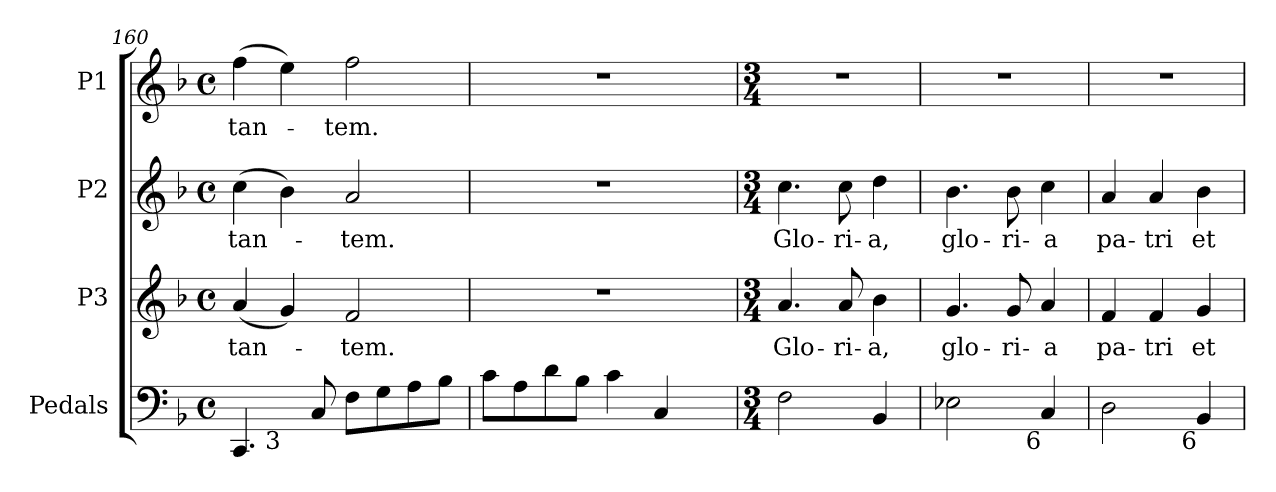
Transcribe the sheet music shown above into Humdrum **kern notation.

**kern	**kern	**text	**kern	**text	**kern	**text
*part4	*part3	*part3	*part2	*part2	*part1	*part1
*staff4	*staff3	*staff3	*staff2	*staff2	*staff1	*staff1
*I"Pedals	*I"P3	*	*I"P2	*	*I"P1	*
*I'Ped.	*	*	*	*	*	*
*clefF4	*clefG2	*	*clefG2	*	*clefG2	*
*k[b-]	*k[b-]	*	*k[b-]	*	*k[b-]	*
*F:	*F:	*	*F:	*	*F:	*
*M4/4	*M4/4	*	*M4/4	*	*M4/4	*
*met(c)	*met(c)	*	*met(c)	*	*met(c)	*
=160	=160	=160	=160	=160	=160	=160
!	!	!LO:LY:b:color=#000000	!	!	!	!
!	!	!	!	!LO:LY:b:color=#000000	!	!
!LO:TX:b:rj:t=6	!	!	!	!	!	!
!LO:TX:t=4	!	!	!	!	!	!
!	!	!	!	!	!	!LO:LY:b:color=#000000
*^	*	*	*	*	*	*
4.CCi/	4ryy	(4ai/	-tan-	(4cci\	-tan-	(4ffi\	-tan-
!	!LO:TX:b:rj:t=3	!	!	!	!	!	!
.	2.ryy	4gi/)	.	4b-i\)	.	4eei\)	.
8Ci/	.	.	.	.	.	.	.
!	!	!	!LO:LY:b:color=#000000	!	!	!	!
!	!	!	!	!	!LO:LY:b:color=#000000	!	!
!	!	!	!	!	!	!	!LO:LY:b:color=#000000
8Fi\L	.	2fi/	-tem.	2ai/	-tem.	2ffi\	-tem.
8Gi\	.	.	.	.	.	.	.
8Ai\	.	.	.	.	.	.	.
8B-i\J	.	.	.	.	.	.	.
*v	*v	*	*	*	*	*	*
=161	=161	=161	=161	=161	=161	=161
*	*	*	*	*	*^	*
8ci\L	1r	.	1r	.	1r	2ryy	.
8Ai\	.	.	.	.	.	.	.
8di\	.	.	.	.	.	.	.
8B-i\J	.	.	.	.	.	.	.
4ci\	.	.	.	.	.	4ryy	.
4Ci/	.	.	.	.	.	8ryy	.
.	.	.	.	.	.	16ryy	.
.	.	.	.	.	.	32ryy	.
.	.	.	.	.	.	64ryy	.
.	.	.	.	.	.	128...ryy	.
.	.	.	.	.	.	1024ryy	.
*	*	*	*	*	*v	*v	*
=162	=162	=162	=162	=162	=162	=162
*M3/4	*M3/4	*	*M3/4	*	*M3/4	*
*	*	*	*	*	*^	*
!	!	!LO:LY:b:color=#000000	!	!	!	!	!
*	*	*	*	*	*v	*v	*
*	*	*	*	*	*^	*
!	!	!	!	!LO:LY:b:color=#000000	!LO:N:vis=1	!	!
*	*	*	*	*	*v	*v	*
2Fi\	4.ai/	Glo-	4.cci\	Glo-	2.r	.
!	!	!LO:LY:b:color=#000000	!	!	!	!
!	!	!	!	!LO:LY:b:color=#000000	!	!
.	8ai/	-ri-	8cci\	-ri-	.	.
!	!	!LO:LY:b:color=#000000	!	!	!	!
!	!	!	!	!LO:LY:b:color=#000000	!	!
4BB-i/	4b-i\	-a,	4ddi\	-a,	.	.
=163	=163	=163	=163	=163	=163	=163
!	!	!LO:LY:b:color=#000000	!	!	!	!
!	!	!	!	!LO:LY:b:color=#000000	!LO:N:vis=1	!
2E-Xi\	4.gi/	glo-	4.b-i\	glo-	2.r	.
!	!	!LO:LY:b:color=#000000	!	!	!	!
!	!	!	!	!LO:LY:b:color=#000000	!	!
.	8gi/	-ri-	8b-i\	-ri-	.	.
!	!	!LO:LY:b:color=#000000	!	!	!	!
!LO:TX:b:rj:t=6	!	!	!	!	!	!
!	!	!	!	!LO:LY:b:color=#000000	!	!
4Ci/	4ai/	-a	4cci\	-a	.	.
=164	=164	=164	=164	=164	=164	=164
!	!	!LO:LY:b:color=#000000	!	!	!	!
!	!	!	!	!LO:LY:b:color=#000000	!LO:N:vis=1	!
2Di\	4fi/	pa-	4ai/	pa-	2.r	.
!	!	!LO:LY:b:color=#000000	!	!	!	!
!	!	!	!	!LO:LY:b:color=#000000	!	!
.	4fi/	-tri	4ai/	-tri	.	.
!	!	!LO:LY:b:color=#000000	!	!	!	!
!LO:TX:b:rj:t=6	!	!	!	!	!	!
!	!	!	!	!LO:LY:b:color=#000000	!	!
4BB-i/	4gi/	et	4b-i\	et	.	.
=	=	=	=	=	=	=
*-	*-	*-	*-	*-	*-	*-
